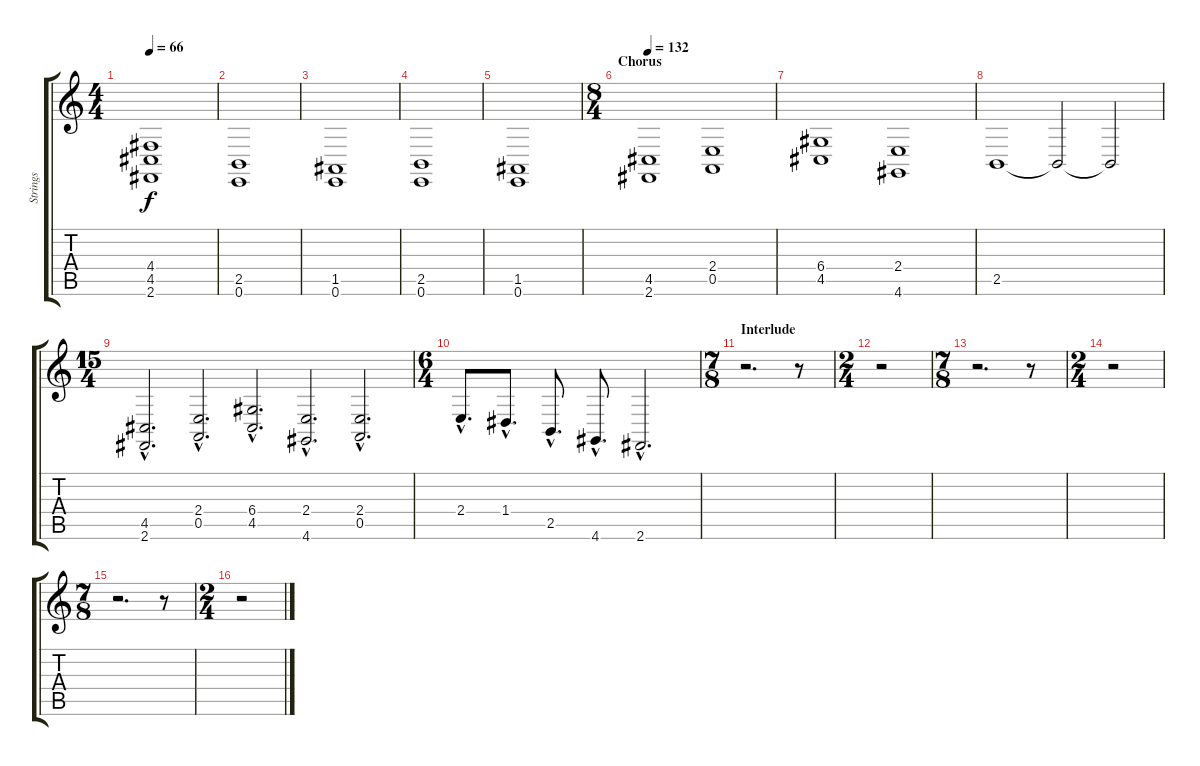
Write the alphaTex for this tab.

\track (" Strings" " Strings") {instrument stringensemble2}
\staff {score tabs}
\tuning (E4 B3 G3 D3 A2 E2) {hide}
\ts (4 4)
\tempo 66
\clef g2
\ks c
(4.4 4.5 2.6).1{dy f} |
(2.5 0.6).1 |
(1.5 0.6).1 |
(2.5 0.6).1 |
(1.5 0.6).1 |
\ts (8 4)
\section ("" "Chorus")
\tempo 132
(4.5 2.6).1 (2.4 0.5).1 |
(6.4 4.5).1 (2.4 4.6).1 |
2.5.1 2.5{t}.2 2.5{t}.2 |
\ts (15 4)
(4.5{hac} 2.6{hac}).2{d} (2.4{hac} 0.5{hac}).2{d} (6.4{hac} 4.5{hac}).2{d} (2.4{hac} 4.6{hac}).2{d} (2.4{hac} 0.5{hac}).2{d} |
\ts (6 4)
2.4{hac}.8{d} 1.4{hac}.8{d} 2.5{hac}.8{d} 4.6{hac}.8{d} 2.6{hac}.2{d} |
\ts (7 8)
\section ("" "Interlude")
r.2{d} r.8 |
\ts (2 4)
r.2 |
\ts (7 8)
r.2{d} r.8 |
\ts (2 4)
r.2 |
\ts (7 8)
r.2{d} r.8 |
\ts (2 4)
r.2
